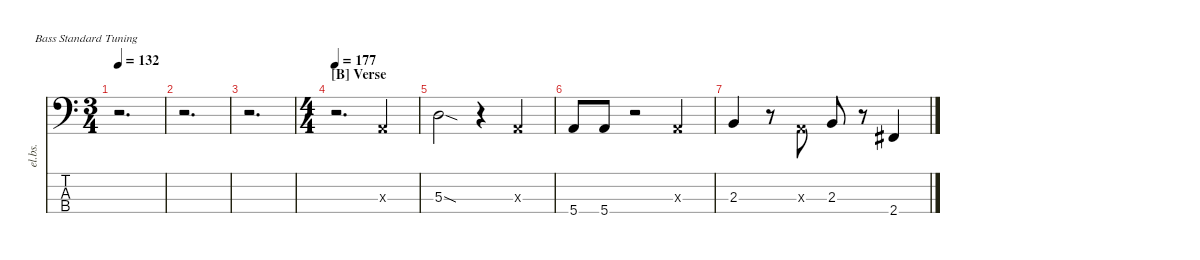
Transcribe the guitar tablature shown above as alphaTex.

\defaultSystemsLayout 4
\hideDynamics
\bracketExtendMode nobrackets
\track ("Electric Bass" "el.bs.") {mute instrument electricbassfinger}
\staff {score tabs}
\tuning (G2 D2 A1 E1)
\ts (3 4)
\beaming (8 2 2 2)
\tempo 132
\clef f4
\ks c
r.2{d dy mf beam Down} |
r.2{d beam Down} |
r.2{d beam Down} |
\ts (4 4)
\beaming (8 2 2 2 2)
\section ("B" "Verse")
\tempo 177
r.2{d beam Down} 0.3{x}.4{beam Up} |
5.3{sod}.2{beam Down} r.4{beam Down} 0.3{x}.4{beam Up} |
5.4.8{beam Up} 5.4.8{beam Up} r.2{beam Down} 0.3{x}.4{beam Up} |
2.3.4{beam Up} r.8{beam Down} 0.3{x}.8{beam Up} 2.3.8{beam Up} r.8{beam Down} 2.4{acc #}.4{beam Up}
